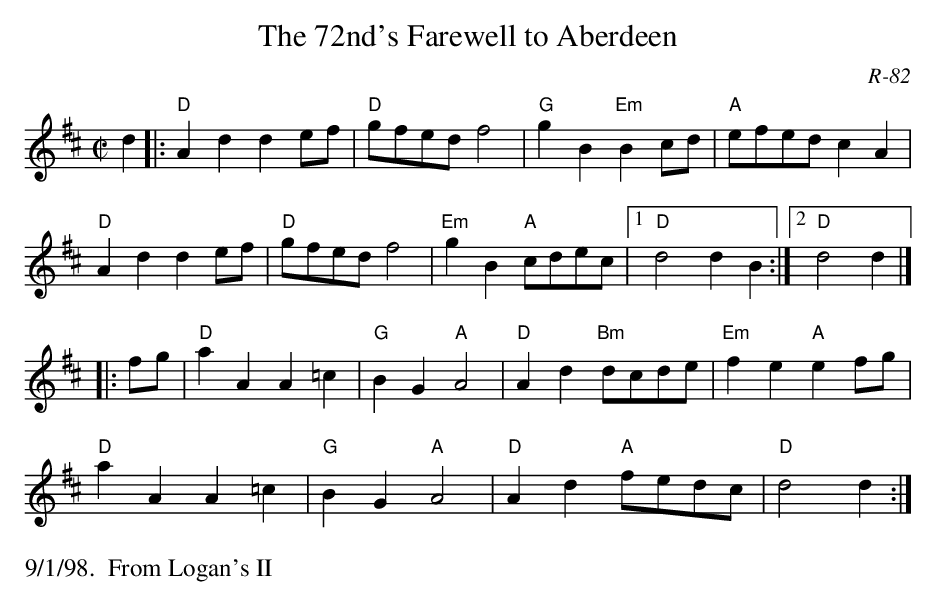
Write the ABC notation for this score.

X:1
T: The 72nd's Farewell to Aberdeen
C: R-82
M: C|
K: D
d2|: "D"A2d2 d2ef| "D"gfed f4| "G"g2B2 "Em"B2cd| "A"efed c2A2|
     "D"A2d2 d2ef| "D"gfed f4| "Em"g2B2 "A"cdec|1 "D"d4 d2B2 :|2 "D"d4 d2 |]
|:\
fg| "D"a2A2 A2=c2| "G"B2G2 "A"A4| "D"A2d2 "Bm"dcde| "Em"f2e2 "A"e2fg|
    "D"a2A2 A2=c2| "G"B2G2 "A"A4| "D"A2d2 "A"fedc| "D"d4 d2 :|
